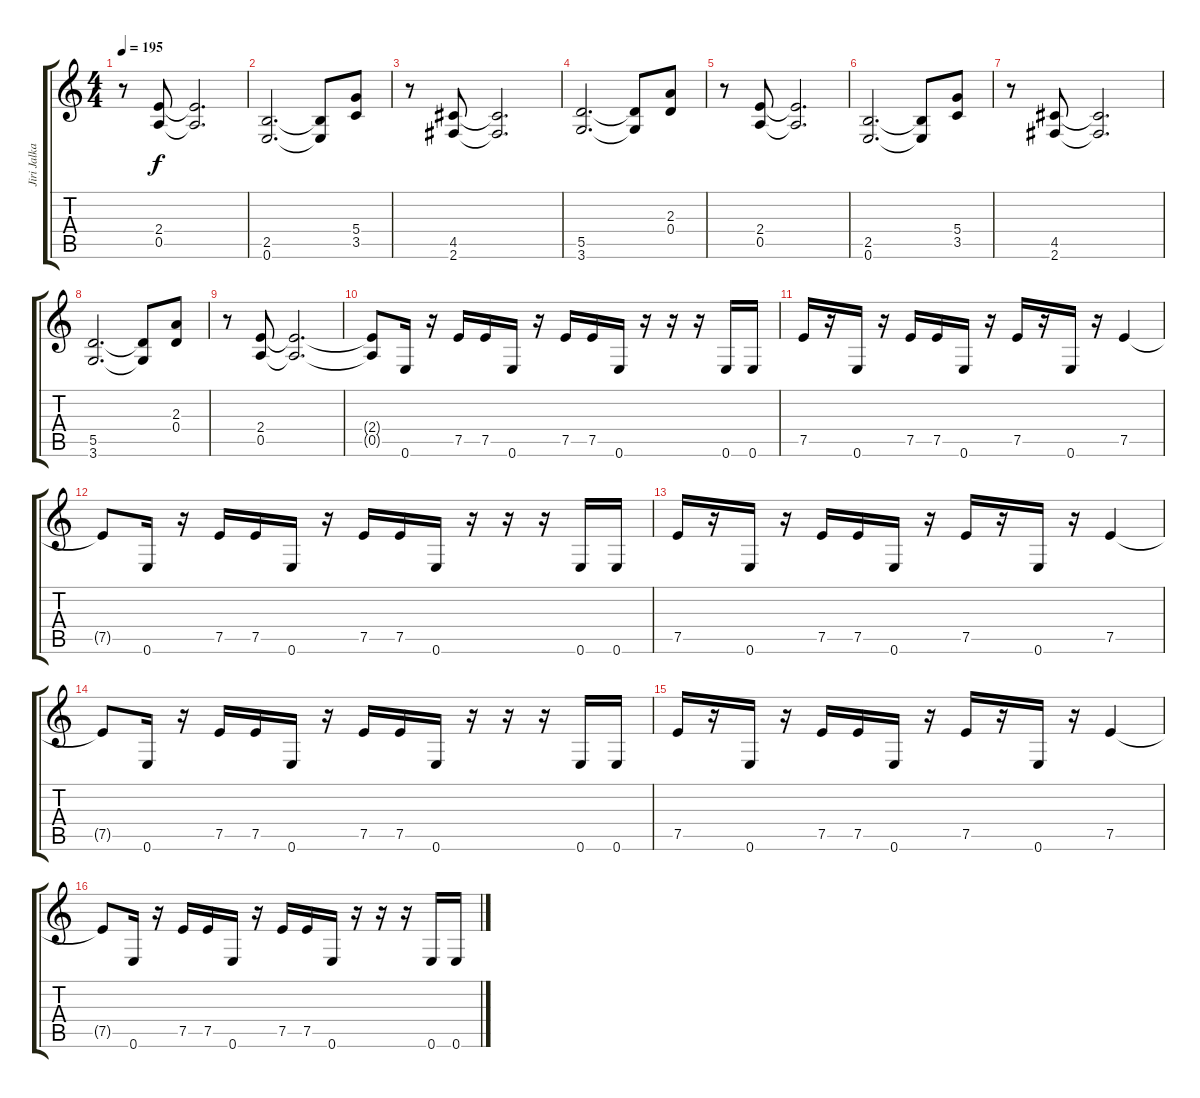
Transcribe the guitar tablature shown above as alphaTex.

\track ("Jiri Jalkanen" "Jiri Jalka") {instrument distortionguitar}
\staff {score tabs}
\tuning (E4 B3 G3 D3 A2 E2) {hide}
\ts (4 4)
\tempo 195
\clef g2
\ks c
r.8{dy f} (2.4 0.5).8 (2.4{t} 0.5{t}).2{d} |
(2.5 0.6).2{d} (2.5{t} 0.6{t}).8 (5.4 3.5).8 |
r.8 (4.5 2.6).8 (4.5{t} 2.6{t}).2{d} |
(5.5 3.6).2{d} (5.5{t} 3.6{t}).8 (2.3 0.4).8 |
r.8 (2.4 0.5).8 (2.4{t} 0.5{t}).2{d} |
(2.5 0.6).2{d} (2.5{t} 0.6{t}).8 (5.4 3.5).8 |
r.8 (4.5 2.6).8 (4.5{t} 2.6{t}).2{d} |
(5.5 3.6).2{d} (5.5{t} 3.6{t}).8 (2.3 0.4).8 |
r.8 (2.4 0.5).8 (2.4{t} 0.5{t}).2{d} |
(2.4{t} 0.5{t}).8 0.6.16 r.16 7.5.16 7.5.16 0.6.16 r.16 7.5.16 7.5.16 0.6.16 r.16 r.16 r.16 0.6.16 0.6.16 |
7.5.16 r.16 0.6.16 r.16 7.5.16 7.5.16 0.6.16 r.16 7.5.16 r.16 0.6.16 r.16 7.5.4 |
7.5{t}.8 0.6.16 r.16 7.5.16 7.5.16 0.6.16 r.16 7.5.16 7.5.16 0.6.16 r.16 r.16 r.16 0.6.16 0.6.16 |
7.5.16 r.16 0.6.16 r.16 7.5.16 7.5.16 0.6.16 r.16 7.5.16 r.16 0.6.16 r.16 7.5.4 |
7.5{t}.8 0.6.16 r.16 7.5.16 7.5.16 0.6.16 r.16 7.5.16 7.5.16 0.6.16 r.16 r.16 r.16 0.6.16 0.6.16 |
7.5.16 r.16 0.6.16 r.16 7.5.16 7.5.16 0.6.16 r.16 7.5.16 r.16 0.6.16 r.16 7.5.4 |
7.5{t}.8 0.6.16 r.16 7.5.16 7.5.16 0.6.16 r.16 7.5.16 7.5.16 0.6.16 r.16 r.16 r.16 0.6.16 0.6.16
